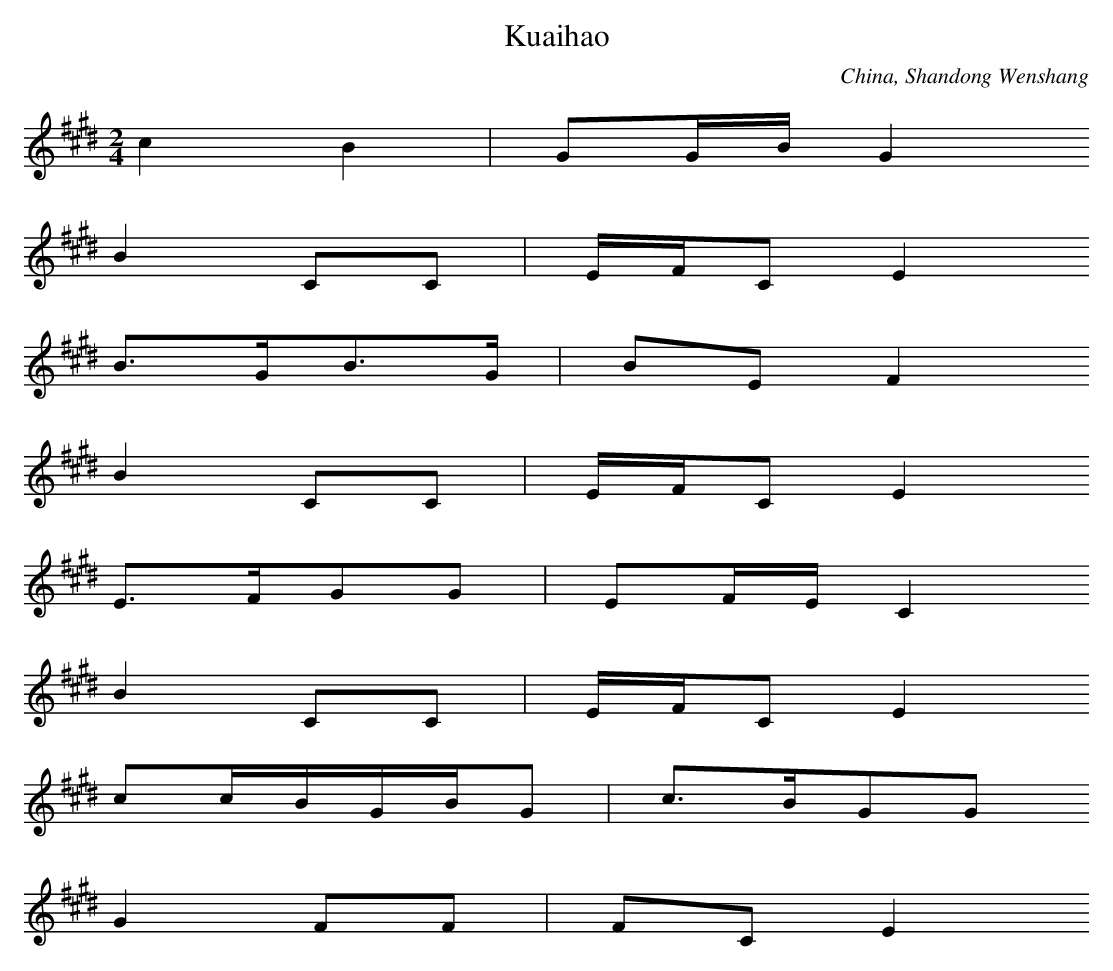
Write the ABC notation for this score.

X:1
T: Kuaihao
O: China, Shandong Wenshang
M: 2/4
L: 1/16
K: E
c4B4 | G2GBG4
B4C2C2 | EFC2E4
B3GB3G | B2E2F4
B4C2C2 | EFC2E4
E3FG2G2 | E2FEC4
B4C2C2 | EFC2E4
c2cBGBG2 | c3BG2G2
G4F2F2 | F2C2E4
